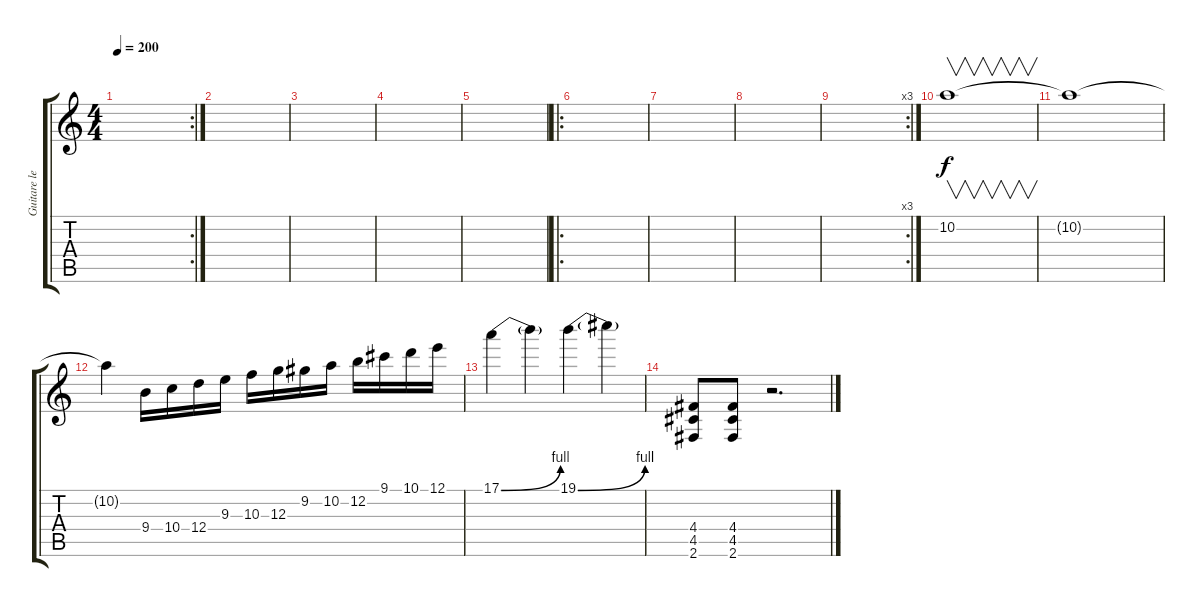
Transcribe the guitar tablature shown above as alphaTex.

\track ("Guitare lead." "Guitare le") {instrument overdrivenguitar}
\staff {score tabs}
\tuning (E4 B3 G3 D3 A2 E2) {hide}
\rc 2
\ts (4 4)
\tempo 200
\clef g2
\ks c
|
|
|
|
|
\ro
|
|
|
\rc 3
|
10.2.1{v} |
10.2{t}.1 |
10.2{t}.4 9.4.16 10.4.16 12.4.16 9.3.16 10.3.16 12.3.16 9.2.16 10.2.16 12.2.16 9.1.16 10.1.16 12.1.16 |
17.1{be (bend 0 0 60 4)}.4 17.1{t}.4 19.1{be (bend 0 0 60 4)}.4 19.1{t}.4 |
(4.4 4.5 2.6).8 (4.4 4.5 2.6).8 r.2{d}
